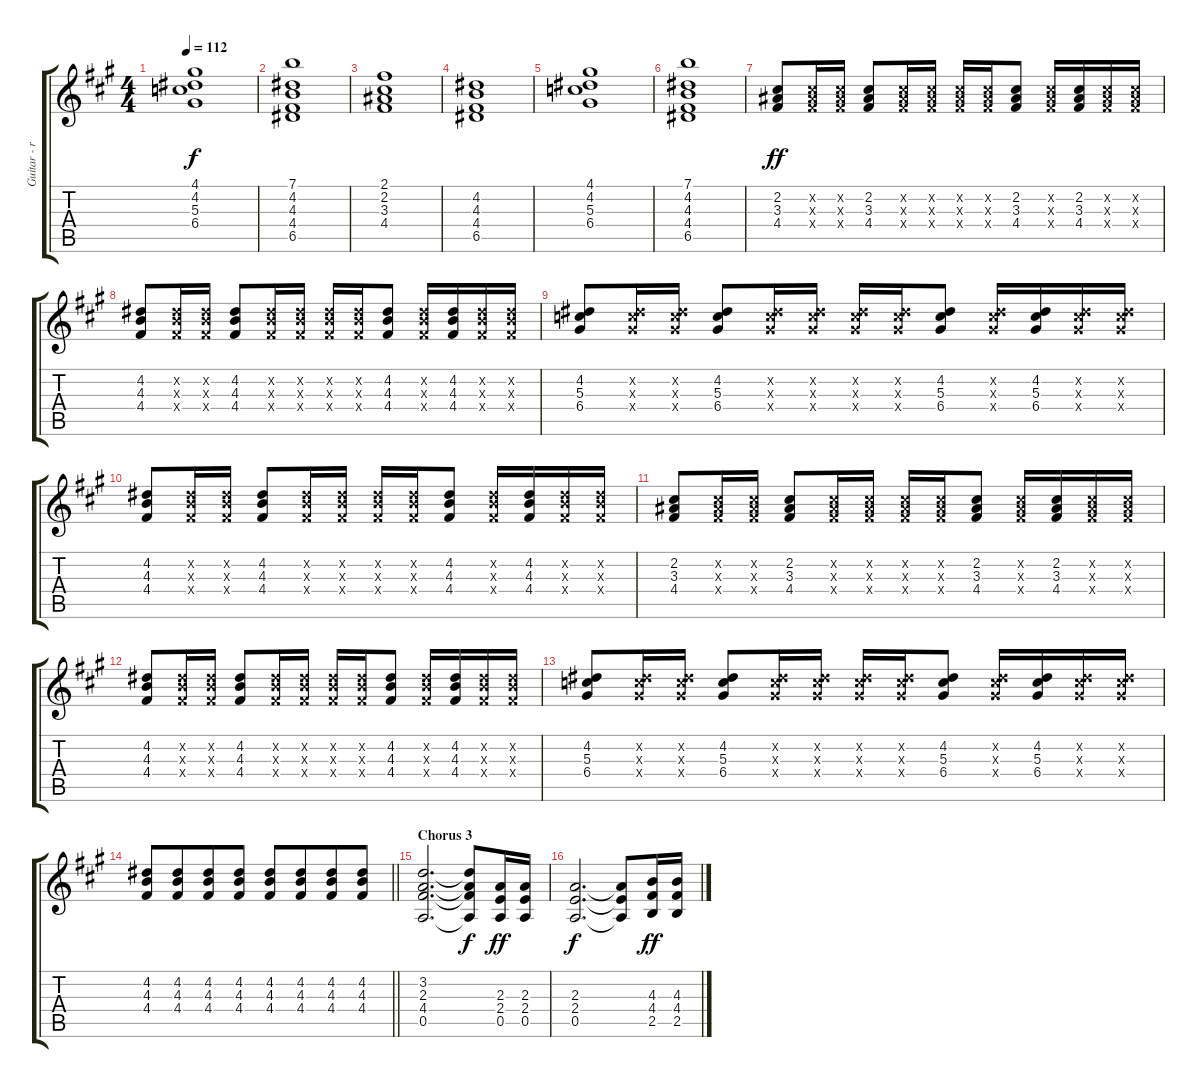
\track ("Guitar - rhythm left - Myles" "Guitar - r") {instrument electricguitarjazz}
\staff {score tabs}
\tuning (E4 B3 G3 D3 A2 E2) {hide}
\ts (4 4)
\tempo 112
\clef g2
\ks f#minor
(4.1 4.2 5.3 6.4).1{dy f} |
(7.1 4.2 4.3 4.4 6.5).1 |
(2.1 2.2 3.3 4.4).1 |
(4.2 4.3 4.4 6.5).1 |
(4.1 4.2 5.3 6.4).1 |
(7.1 4.2 4.3 4.4 6.5).1 |
(2.2 3.3 4.4).8{dy ff} (2.2{x} 3.3{x} 4.4{x}).16 (2.2{x} 3.3{x} 4.4{x}).16 (2.2 3.3 4.4).8 (2.2{x} 3.3{x} 4.4{x}).16 (2.2{x} 3.3{x} 4.4{x}).16 (2.2{x} 3.3{x} 4.4{x}).16 (2.2{x} 3.3{x} 4.4{x}).16 (2.2 3.3 4.4).8 (2.2{x} 3.3{x} 4.4{x}).16{beam Up} (2.2 3.3 4.4).16{beam Up} (2.2{x} 3.3{x} 4.4{x}).16{beam Up} (2.2{x} 3.3{x} 4.4{x}).16{beam Up} |
(4.2 4.3 4.4).8{beam Up} (4.2{x} 4.3{x} 4.4{x}).16{beam Up} (4.2{x} 4.3{x} 4.4{x}).16{beam Up} (4.2 4.3 4.4).8{beam Up} (4.2{x} 4.3{x} 4.4{x}).16{beam Up} (4.2{x} 4.3{x} 4.4{x}).16{beam Up} (4.2{x} 4.3{x} 4.4{x}).16{beam Up} (4.2{x} 4.3{x} 4.4{x}).16{beam Up} (4.2 4.3 4.4).8{beam Up} (4.2{x} 4.3{x} 4.4{x}).16{beam Up} (4.2 4.3 4.4).16{beam Up} (4.2{x} 4.3{x} 4.4{x}).16{beam Up} (4.2{x} 4.3{x} 4.4{x}).16{beam Up} |
(4.2 5.3 6.4).8{beam Up} (4.2{x} 5.3{x} 6.4{x}).16{beam Up} (4.2{x} 5.3{x} 6.4{x}).16{beam Up} (4.2 5.3 6.4).8{beam Up} (4.2{x} 5.3{x} 6.4{x}).16{beam Up} (4.2{x} 5.3{x} 6.4{x}).16{beam Up} (4.2{x} 5.3{x} 6.4{x}).16{beam Up} (4.2{x} 5.3{x} 6.4{x}).16{beam Up} (4.2 5.3 6.4).8{beam Up} (4.2{x} 5.3{x} 6.4{x}).16{beam Up} (4.2 5.3 6.4).16{beam Up} (4.2{x} 5.3{x} 6.4{x}).16{beam Up} (4.2{x} 5.3{x} 6.4{x}).16{beam Up} |
(4.2 4.3 4.4).8{beam Up} (4.2{x} 4.3{x} 4.4{x}).16{beam Up} (4.2{x} 4.3{x} 4.4{x}).16{beam Up} (4.2 4.3 4.4).8{beam Up} (4.2{x} 4.3{x} 4.4{x}).16{beam Up} (4.2{x} 4.3{x} 4.4{x}).16{beam Up} (4.2{x} 4.3{x} 4.4{x}).16{beam Up} (4.2{x} 4.3{x} 4.4{x}).16{beam Up} (4.2 4.3 4.4).8{beam Up} (4.2{x} 4.3{x} 4.4{x}).16{beam Up} (4.2 4.3 4.4).16{beam Up} (4.2{x} 4.3{x} 4.4{x}).16{beam Up} (4.2{x} 4.3{x} 4.4{x}).16{beam Up} |
(2.2 3.3 4.4).8 (2.2{x} 3.3{x} 4.4{x}).16 (2.2{x} 3.3{x} 4.4{x}).16 (2.2 3.3 4.4).8 (2.2{x} 3.3{x} 4.4{x}).16 (2.2{x} 3.3{x} 4.4{x}).16 (2.2{x} 3.3{x} 4.4{x}).16 (2.2{x} 3.3{x} 4.4{x}).16 (2.2 3.3 4.4).8 (2.2{x} 3.3{x} 4.4{x}).16{beam Up} (2.2 3.3 4.4).16{beam Up} (2.2{x} 3.3{x} 4.4{x}).16{beam Up} (2.2{x} 3.3{x} 4.4{x}).16{beam Up} |
(4.2 4.3 4.4).8{beam Up} (4.2{x} 4.3{x} 4.4{x}).16{beam Up} (4.2{x} 4.3{x} 4.4{x}).16{beam Up} (4.2 4.3 4.4).8{beam Up} (4.2{x} 4.3{x} 4.4{x}).16{beam Up} (4.2{x} 4.3{x} 4.4{x}).16{beam Up} (4.2{x} 4.3{x} 4.4{x}).16{beam Up} (4.2{x} 4.3{x} 4.4{x}).16{beam Up} (4.2 4.3 4.4).8{beam Up} (4.2{x} 4.3{x} 4.4{x}).16{beam Up} (4.2 4.3 4.4).16{beam Up} (4.2{x} 4.3{x} 4.4{x}).16{beam Up} (4.2{x} 4.3{x} 4.4{x}).16{beam Up} |
(4.2 5.3 6.4).8{beam Up} (4.2{x} 5.3{x} 6.4{x}).16{beam Up} (4.2{x} 5.3{x} 6.4{x}).16{beam Up} (4.2 5.3 6.4).8{beam Up} (4.2{x} 5.3{x} 6.4{x}).16{beam Up} (4.2{x} 5.3{x} 6.4{x}).16{beam Up} (4.2{x} 5.3{x} 6.4{x}).16{beam Up} (4.2{x} 5.3{x} 6.4{x}).16{beam Up} (4.2 5.3 6.4).8{beam Up} (4.2{x} 5.3{x} 6.4{x}).16{beam Up} (4.2 5.3 6.4).16{beam Up} (4.2{x} 5.3{x} 6.4{x}).16{beam Up} (4.2{x} 5.3{x} 6.4{x}).16{beam Up} |
\barLineRight lightlight
(4.2 4.3 4.4).8{beam Up} (4.2 4.3 4.4).8{beam Up beam merge} (4.2 4.3 4.4).8{beam Up} (4.2 4.3 4.4).8{beam Up} (4.2 4.3 4.4).8{beam Up} (4.2 4.3 4.4).8{beam Up beam merge} (4.2 4.3 4.4).8{beam Up} (4.2 4.3 4.4).8{beam Up} |
\section ("" "Chorus 3")
(3.2 2.3 4.4 0.5).2{d} (3.2{t} 2.3{t} 4.4{t} 0.5{t}).8{dy f} (2.3 2.4 0.5).16{dy ff} (2.3 2.4 0.5).16 |
(2.3 2.4 0.5).2{d dy f} (2.3{t} 2.4{t} 0.5{t}).8 (4.3 4.4 2.5).16{dy ff} (4.3 4.4 2.5).16
